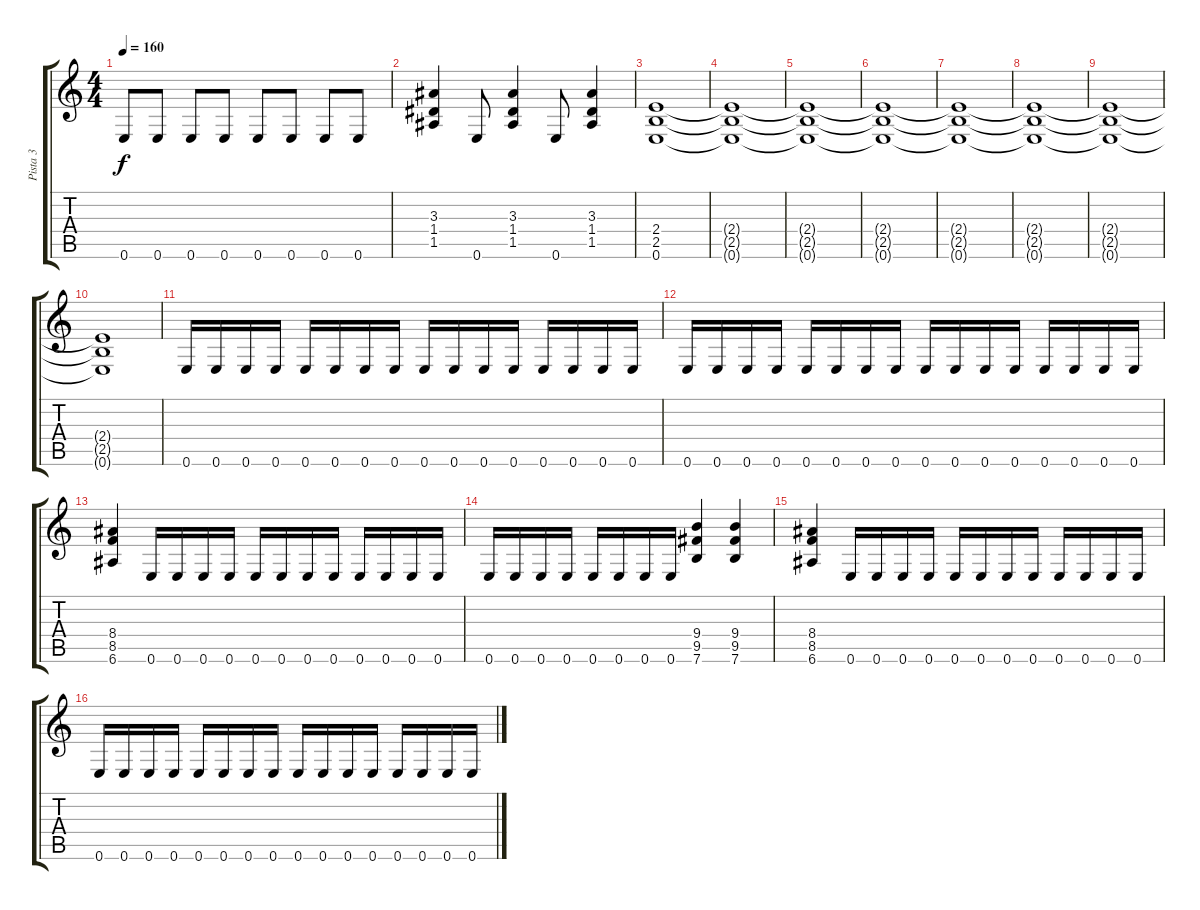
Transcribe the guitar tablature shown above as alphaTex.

\track ("Pista 3" "Pista 3") {instrument overdrivenguitar}
\staff {score tabs}
\tuning (E4 B3 G3 D3 A2 E2) {hide}
\ts (4 4)
\tempo 160
\clef g2
\ks c
0.6.8{dy f} 0.6.8 0.6.8 0.6.8 0.6.8 0.6.8 0.6.8 0.6.8 |
(3.3 1.4 1.5).4 0.6.8 (3.3 1.4 1.5).4 0.6.8 (3.3 1.4 1.5).4 |
(2.4 2.5 0.6).1 |
(2.4{t} 2.5{t} 0.6{t}).1 |
(2.4{t} 2.5{t} 0.6{t}).1 |
(2.4{t} 2.5{t} 0.6{t}).1 |
(2.4{t} 2.5{t} 0.6{t}).1 |
(2.4{t} 2.5{t} 0.6{t}).1 |
(2.4{t} 2.5{t} 0.6{t}).1 |
(2.4{t} 2.5{t} 0.6{t}).1 |
0.6.16 0.6.16 0.6.16 0.6.16 0.6.16 0.6.16 0.6.16 0.6.16 0.6.16 0.6.16 0.6.16 0.6.16 0.6.16 0.6.16 0.6.16 0.6.16 |
0.6.16 0.6.16 0.6.16 0.6.16 0.6.16 0.6.16 0.6.16 0.6.16 0.6.16 0.6.16 0.6.16 0.6.16 0.6.16 0.6.16 0.6.16 0.6.16 |
(8.4 8.5 6.6).4 0.6.16 0.6.16 0.6.16 0.6.16 0.6.16 0.6.16 0.6.16 0.6.16 0.6.16 0.6.16 0.6.16 0.6.16 |
0.6.16 0.6.16 0.6.16 0.6.16 0.6.16 0.6.16 0.6.16 0.6.16 (9.4 9.5 7.6).4 (9.4 9.5 7.6).4 |
(8.4 8.5 6.6).4 0.6.16 0.6.16 0.6.16 0.6.16 0.6.16 0.6.16 0.6.16 0.6.16 0.6.16 0.6.16 0.6.16 0.6.16 |
0.6.16 0.6.16 0.6.16 0.6.16 0.6.16 0.6.16 0.6.16 0.6.16 0.6.16 0.6.16 0.6.16 0.6.16 0.6.16 0.6.16 0.6.16 0.6.16
